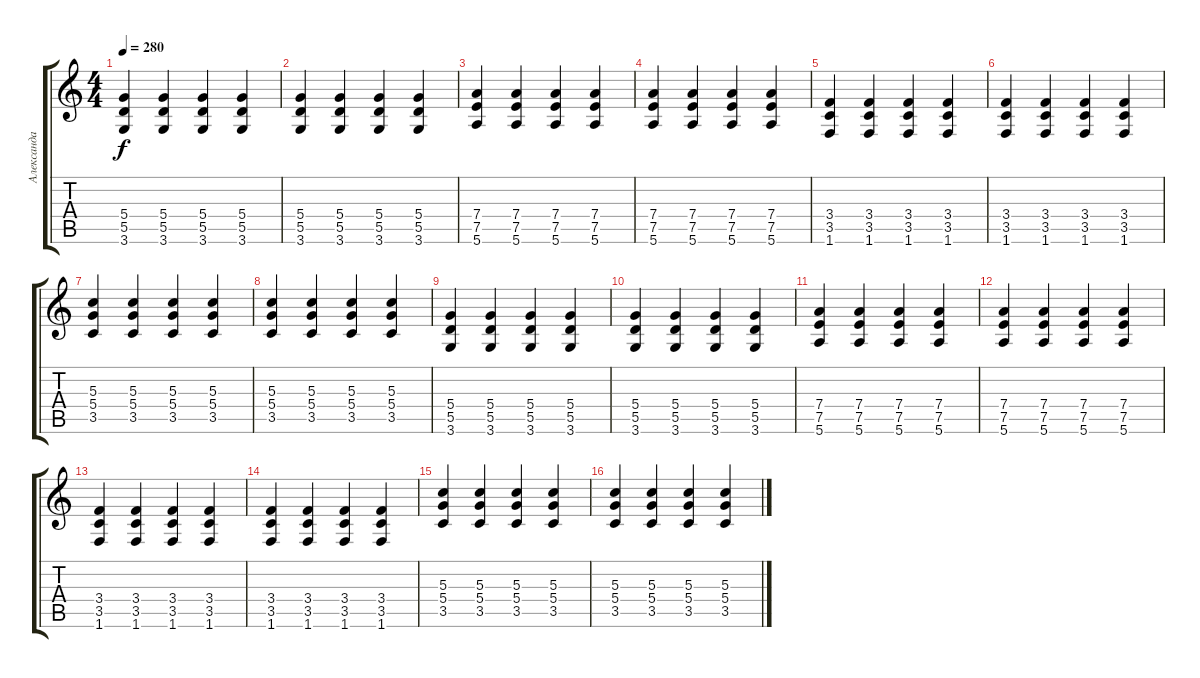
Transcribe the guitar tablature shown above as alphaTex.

\track ("Александа \"Ренегат\" Леонтьев" "Александа ") {instrument overdrivenguitar}
\staff {score tabs}
\tuning (E4 B3 G3 D3 A2 E2) {hide}
\ts (4 4)
\tempo 280
\clef g2
\ks c
(5.4 5.5 3.6).4{dy f} (5.4 5.5 3.6).4 (5.4 5.5 3.6).4 (5.4 5.5 3.6).4 |
(5.4 5.5 3.6).4 (5.4 5.5 3.6).4 (5.4 5.5 3.6).4 (5.4 5.5 3.6).4 |
(7.4 7.5 5.6).4 (7.4 7.5 5.6).4 (7.4 7.5 5.6).4 (7.4 7.5 5.6).4 |
(7.4 7.5 5.6).4 (7.4 7.5 5.6).4 (7.4 7.5 5.6).4 (7.4 7.5 5.6).4 |
(3.4 3.5 1.6).4 (3.4 3.5 1.6).4 (3.4 3.5 1.6).4 (3.4 3.5 1.6).4 |
(3.4 3.5 1.6).4 (3.4 3.5 1.6).4 (3.4 3.5 1.6).4 (3.4 3.5 1.6).4 |
(5.3 5.4 3.5).4 (5.3 5.4 3.5).4 (5.3 5.4 3.5).4 (5.3 5.4 3.5).4 |
(5.3 5.4 3.5).4 (5.3 5.4 3.5).4 (5.3 5.4 3.5).4 (5.3 5.4 3.5).4 |
(5.4 5.5 3.6).4 (5.4 5.5 3.6).4 (5.4 5.5 3.6).4 (5.4 5.5 3.6).4 |
(5.4 5.5 3.6).4 (5.4 5.5 3.6).4 (5.4 5.5 3.6).4 (5.4 5.5 3.6).4 |
(7.4 7.5 5.6).4 (7.4 7.5 5.6).4 (7.4 7.5 5.6).4 (7.4 7.5 5.6).4 |
(7.4 7.5 5.6).4 (7.4 7.5 5.6).4 (7.4 7.5 5.6).4 (7.4 7.5 5.6).4 |
(3.4 3.5 1.6).4 (3.4 3.5 1.6).4 (3.4 3.5 1.6).4 (3.4 3.5 1.6).4 |
(3.4 3.5 1.6).4 (3.4 3.5 1.6).4 (3.4 3.5 1.6).4 (3.4 3.5 1.6).4 |
(5.3 5.4 3.5).4 (5.3 5.4 3.5).4 (5.3 5.4 3.5).4 (5.3 5.4 3.5).4 |
(5.3 5.4 3.5).4 (5.3 5.4 3.5).4 (5.3 5.4 3.5).4 (5.3 5.4 3.5).4
